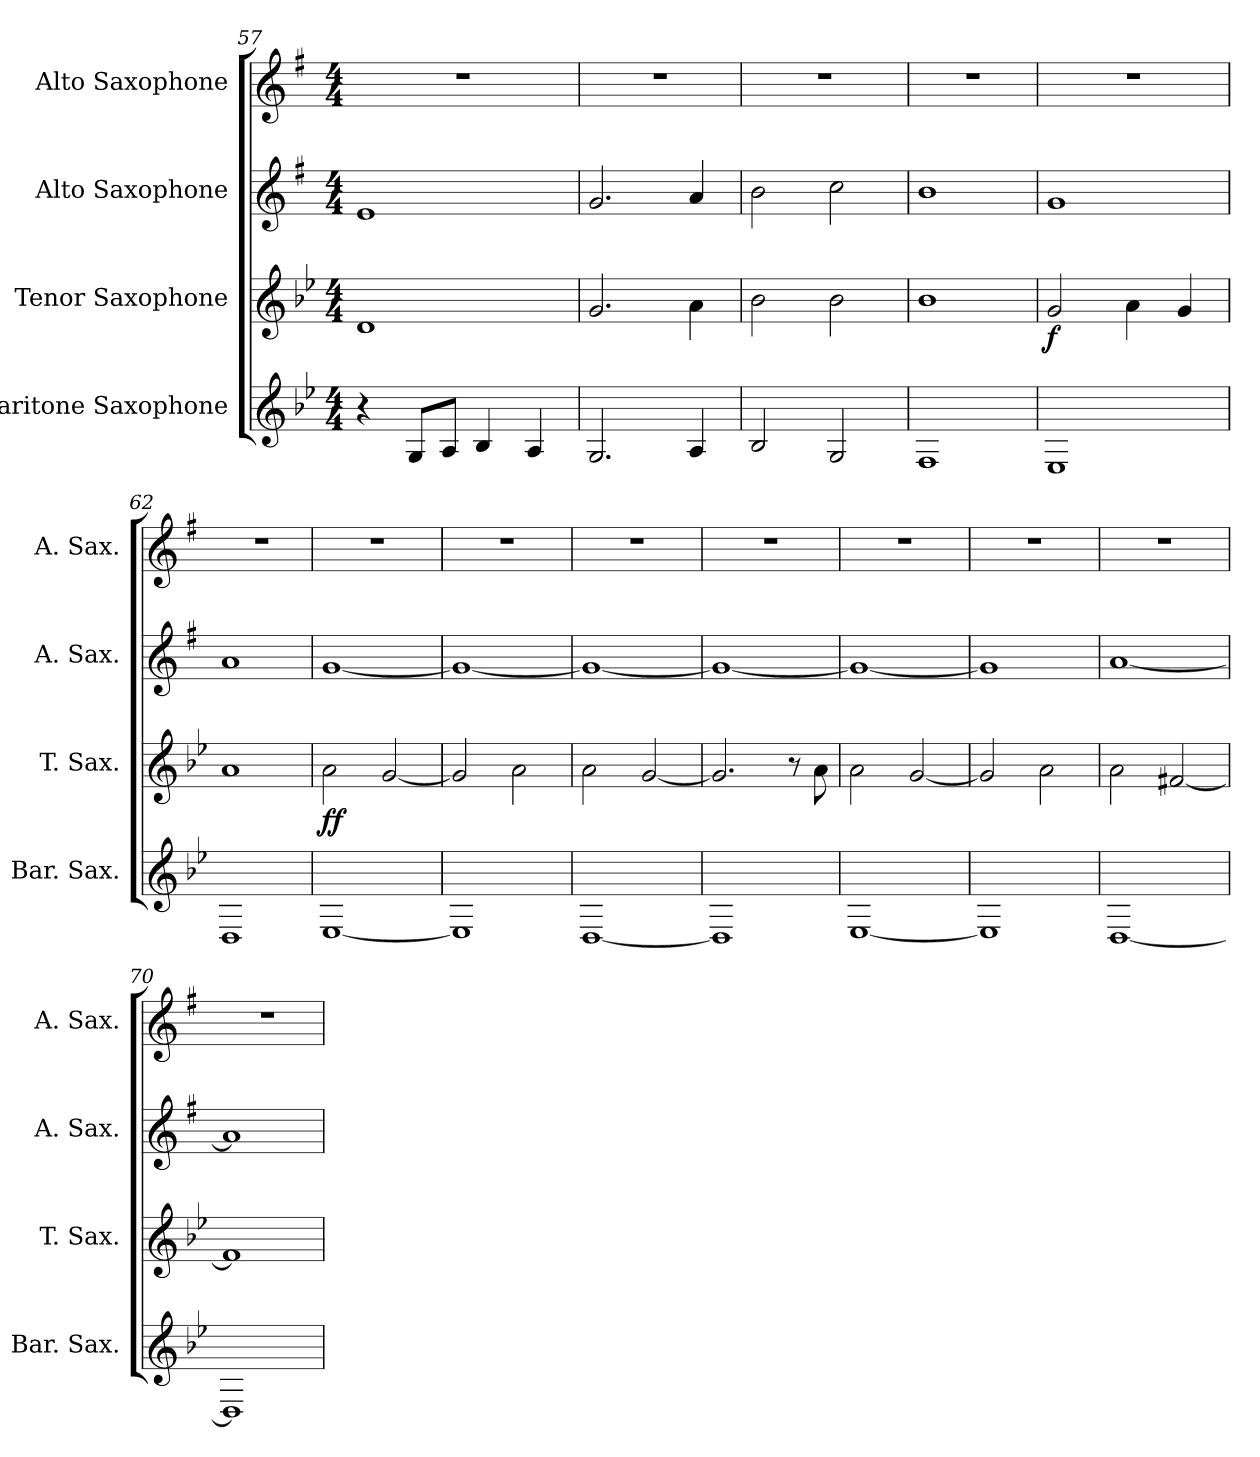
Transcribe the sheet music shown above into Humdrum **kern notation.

**kern	**kern	**dynam	**kern	**kern
*part4	*part3	*part3	*part2	*part1
*staff4	*staff3	*staff3	*staff2	*staff1
*I"Baritone Saxophone	*I"Tenor Saxophone	*	*I"Alto Saxophone	*I"Alto Saxophone
*I'Bar. Sax.	*I'T. Sax.	*	*I'A. Sax.	*I'A. Sax.
*clefG2	*clefG2	*	*clefG2	*clefG2
*ITrd12c21	*ITrd8c14	*	*ITrd5c9	*ITrd5c9
*k[b-e-]	*k[b-e-]	*	*k[b-e-]	*k[b-e-]
*B-:	*B-:	*	*B-:	*B-:
*M4/4	*M4/4	*	*M4/4	*M4/4
=57	=57	=57	=57	=57
4r	1D	.	1G	1r
8GG/L	.	.	.	.
8AA/J	.	.	.	.
4BB-/	.	.	.	.
4AA/	.	.	.	.
=58	=58	=58	=58	=58
2.GG/	2.G/	.	2.B-/	1r
4AA/	4A\	.	4c/	.
=59	=59	=59	=59	=59
2BB-/	2B-\	.	2d\	1r
2GG/	2B-\	.	2e-\	.
=60	=60	=60	=60	=60
1FF	1B-	.	1d	1r
=61	=61	=61	=61	=61
!	!	!LO:DY:b	!	!
1EE-	2G/	f	1B-	1r
.	4A\	.	.	.
.	4G/	.	.	.
=62	=62	=62	=62	=62
1DD	1A	.	1c	1r
=63	=63	=63	=63	=63
!	!	!LO:DY:b	!	!
[1EE-	2A\	ff	[1B-	1r
.	[2G/	.	.	.
=64	=64	=64	=64	=64
1EE-]	2G/]	.	1B-_	1r
.	2A\	.	.	.
!!LO:PB:g=z
=65	=65	=65	=65	=65
[1DD	2A\	.	1B-_	1r
.	[2G/	.	.	.
=66	=66	=66	=66	=66
1DD]	2.G/]	.	1B-_	1r
.	8r	.	.	.
.	8A\	.	.	.
=67	=67	=67	=67	=67
[1EE-	2A\	.	1B-_	1r
.	[2G/	.	.	.
=68	=68	=68	=68	=68
1EE-]	2G/]	.	1B-]	1r
.	2A\	.	.	.
=69	=69	=69	=69	=69
[1DD	2A\	.	[1c	1r
.	[2F#X/	.	.	.
=70	=70	=70	=70	=70
1DD]	1F#]	.	1c]	1r
=	=	=	=	=
*-	*-	*-	*-	*-
